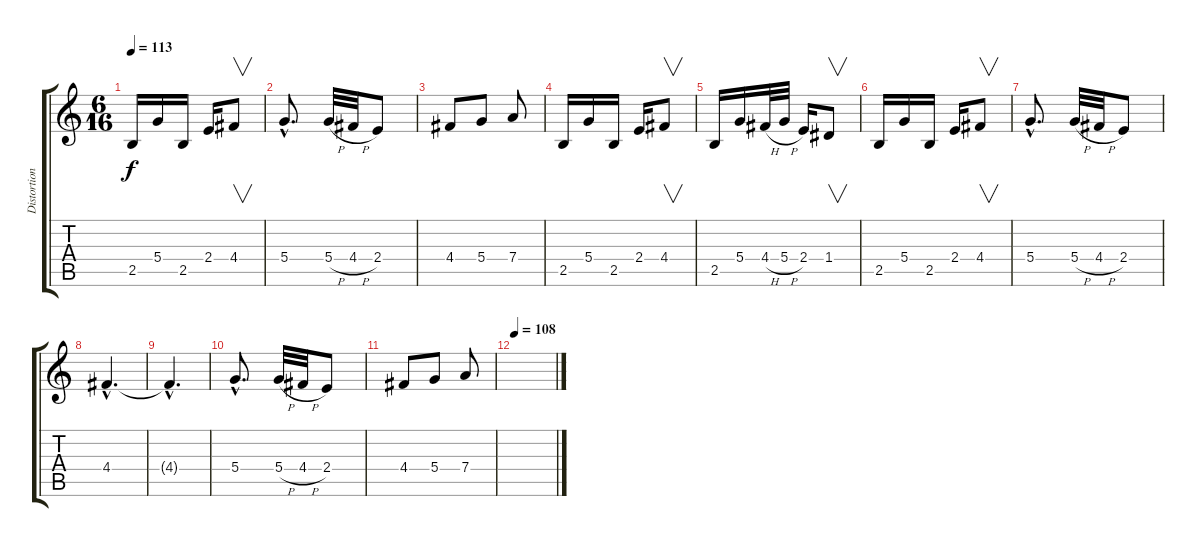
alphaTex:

\track ("Distortion Guitar 3" "Distortion") {instrument distortionguitar}
\staff {score tabs}
\tuning (E4 B3 G3 D3 A2 E2) {hide}
\ts (6 16)
\tempo 113
\clef g2
\ks c
2.5.16{dy f} 5.4.16 2.5.16 2.4.16 4.4.8{v} |
5.4{hac}.8{d} 5.4{h}.32 4.4{h}.32 2.4.8 |
4.4.8 5.4.8 7.4.8 |
2.5.16 5.4.16 2.5.16 2.4.16 4.4.8{v} |
2.5.16 5.4.16 4.4{h}.32 5.4{h}.32 2.4.16 1.4.8{v} |
2.5.16 5.4.16 2.5.16 2.4.16 4.4.8{v} |
5.4{hac}.8{d} 5.4{h}.32 4.4{h}.32 2.4.8 |
4.4{hac}.4{d} |
4.4{hac t}.4{d} |
5.4{hac}.8{d} 5.4{h}.32 4.4{h}.32 2.4.8 |
4.4.8 5.4.8 7.4.8 |
\tempo 108
